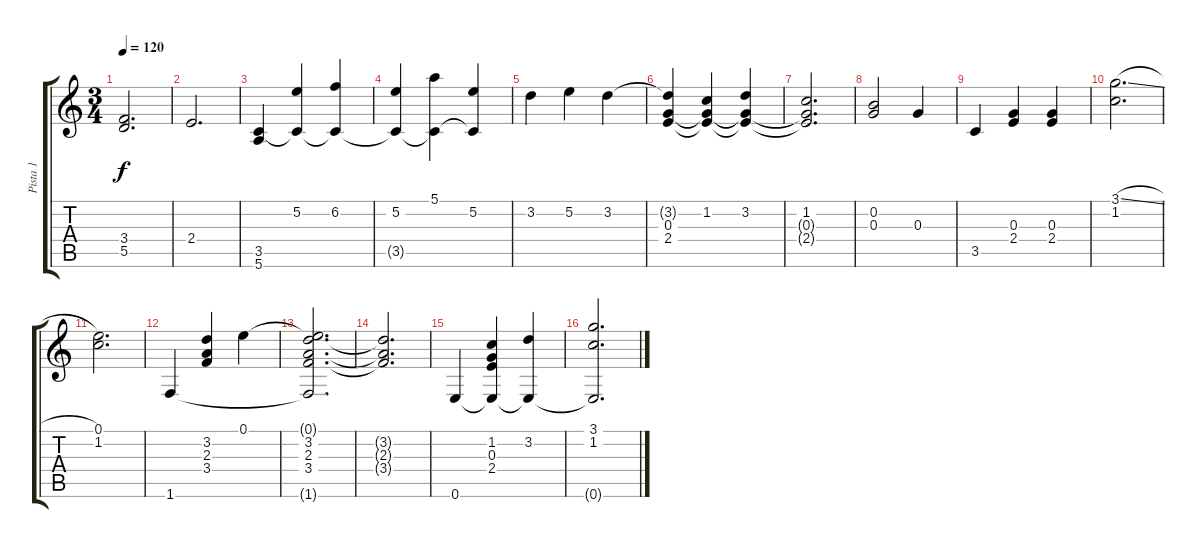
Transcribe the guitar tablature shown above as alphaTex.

\track ("Pista 1" "Pista 1") {instrument acousticguitarnylon bank 127}
\staff {score tabs}
\tuning (E4 B3 G3 D3 A2 E2) {hide}
\ts (3 4)
\tempo 120
\clef g2
\ks c
(3.4 5.5).2{d dy f} |
2.4.2{d} |
(3.5 5.6).4 (5.2 3.5{t}).4 (6.2 3.5{t}).4 |
(5.2 3.5{t}).4 (5.1 3.5{t}).4 (5.2 3.5{t}).4 |
3.2.4 5.2.4 3.2.4 |
(3.2{t} 0.3 2.4).4 (1.2 0.3{t} 2.4{t}).4 (3.2 0.3{t} 2.4{t}).4 |
(1.2 0.3{t} 2.4{t}).2{d} |
(0.2 0.3).2 0.3.4 |
3.5.4 (0.3 2.4).4 (0.3 2.4).4 |
(3.1{sl} 1.2).2{d} |
(0.1 1.2).2{d} |
1.6.4 (3.2 2.3 3.4).4 0.1.4 |
(0.1{t} 3.2 2.3 3.4 1.6{t}).2{d} |
(3.2{t} 2.3{t} 3.4{t}).2{d} |
0.6.4 (1.2 0.3 2.4 0.6{t}).4 (3.2 0.6{t}).4 |
(3.1 1.2 0.6{t}).2{d}
